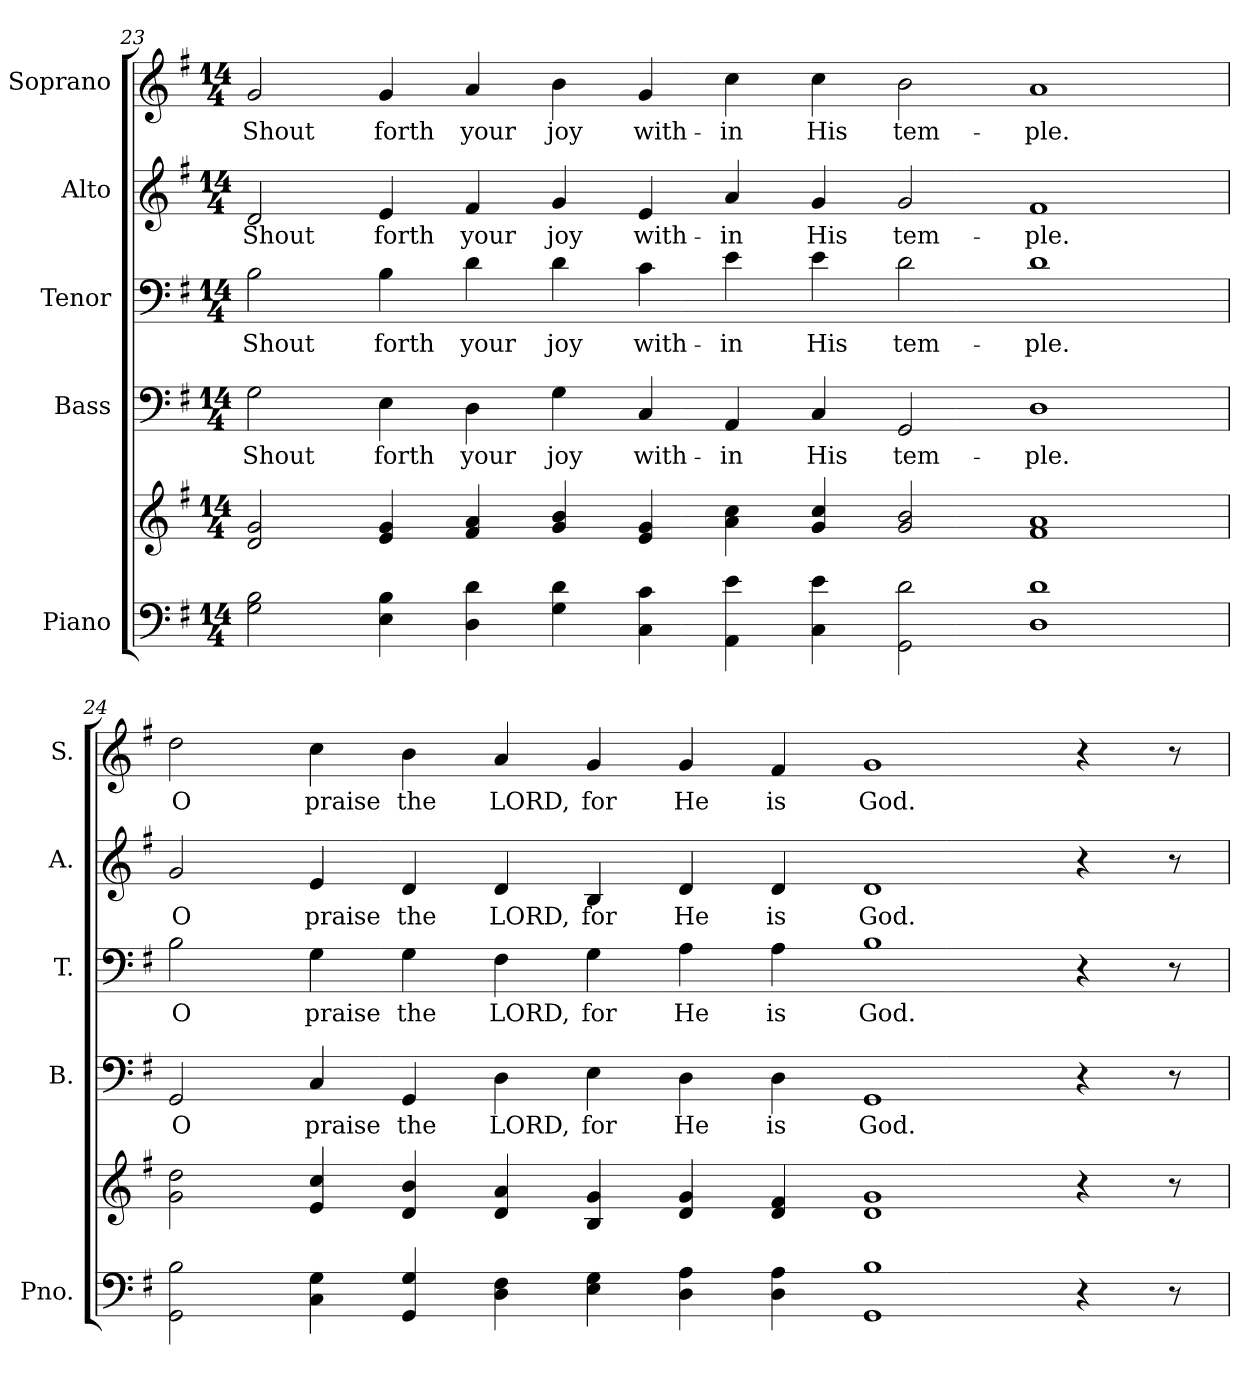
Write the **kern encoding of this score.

**kern	**kern	**kern	**text	**kern	**text	**kern	**text	**kern	**text
*part5	*part5	*part4	*part4	*part3	*part3	*part2	*part2	*part1	*part1
*staff6	*staff5	*staff4	*staff4	*staff3	*staff3	*staff2	*staff2	*staff1	*staff1
*I"Piano	*	*I"Bass	*	*I"Tenor	*	*I"Alto	*	*I"Soprano	*
*I'Pno.	*	*I'B.	*	*I'T.	*	*I'A.	*	*I'S.	*
!!LO:PB:g=z
*clefF4	*clefG2	*clefF4	*	*clefF4	*	*clefG2	*	*clefG2	*
*k[f#]	*k[f#]	*k[f#]	*	*k[f#]	*	*k[f#]	*	*k[f#]	*
*G:	*G:	*G:	*	*G:	*	*G:	*	*G:	*
*M14/4	*M14/4	*M14/4	*	*M14/4	*	*M14/4	*	*M14/4	*
=23	=23	=23	=23	=23	=23	=23	=23	=23	=23
!	!	!	!LO:LY:b:color=#000000	!	!	!	!	!	!
!	!	!	!	!	!LO:LY:b:color=#000000	!	!	!	!
!	!	!	!	!	!	!	!LO:LY:b:color=#000000	!	!
!	!	!	!	!	!	!	!	!	!LO:LY:b:color=#000000
2Gi\ 2Bi	2di/ 2gi	2Gi\	Shout	2Bi\	Shout	2di/	Shout	2gi/	Shout
!	!	!	!LO:LY:b:color=#000000	!	!	!	!	!	!
!	!	!	!	!	!LO:LY:b:color=#000000	!	!	!	!
!	!	!	!	!	!	!	!LO:LY:b:color=#000000	!	!
!	!	!	!	!	!	!	!	!	!LO:LY:b:color=#000000
4Ei\ 4Bi	4ei/ 4gi	4Ei\	forth	4Bi\	forth	4ei/	forth	4gi/	forth
!	!	!	!LO:LY:b:color=#000000	!	!	!	!	!	!
!	!	!	!	!	!LO:LY:b:color=#000000	!	!	!	!
!	!	!	!	!	!	!	!LO:LY:b:color=#000000	!	!
!	!	!	!	!	!	!	!	!	!LO:LY:b:color=#000000
4Di\ 4di	4f#i/ 4ai	4Di\	your	4di\	your	4f#i/	your	4ai/	your
!	!	!	!LO:LY:b:color=#000000	!	!	!	!	!	!
!	!	!	!	!	!LO:LY:b:color=#000000	!	!	!	!
!	!	!	!	!	!	!	!LO:LY:b:color=#000000	!	!
!	!	!	!	!	!	!	!	!	!LO:LY:b:color=#000000
4Gi\ 4di	4gi/ 4bi	4Gi\	joy	4di\	joy	4gi/	joy	4bi\	joy
!	!	!	!LO:LY:b:color=#000000	!	!	!	!	!	!
!	!	!	!	!	!LO:LY:b:color=#000000	!	!	!	!
!	!	!	!	!	!	!	!LO:LY:b:color=#000000	!	!
!	!	!	!	!	!	!	!	!	!LO:LY:b:color=#000000
4Ci\ 4ci	4ei/ 4gi	4Ci/	with-	4ci\	with-	4ei/	with-	4gi/	with-
!	!	!	!LO:LY:b:color=#000000	!	!	!	!	!	!
!	!	!	!	!	!LO:LY:b:color=#000000	!	!	!	!
!	!	!	!	!	!	!	!LO:LY:b:color=#000000	!	!
!	!	!	!	!	!	!	!	!	!LO:LY:b:color=#000000
4AAi\ 4ei	4ai\ 4cci	4AAi/	-in	4ei\	-in	4ai/	-in	4cci\	-in
!	!	!	!LO:LY:b:color=#000000	!	!	!	!	!	!
!	!	!	!	!	!LO:LY:b:color=#000000	!	!	!	!
!	!	!	!	!	!	!	!LO:LY:b:color=#000000	!	!
!	!	!	!	!	!	!	!	!	!LO:LY:b:color=#000000
4Ci\ 4ei	4gi/ 4cci	4Ci/	His	4ei\	His	4gi/	His	4cci\	His
!	!	!	!LO:LY:b:color=#000000	!	!	!	!	!	!
!	!	!	!	!	!LO:LY:b:color=#000000	!	!	!	!
!	!	!	!	!	!	!	!LO:LY:b:color=#000000	!	!
!	!	!	!	!	!	!	!	!	!LO:LY:b:color=#000000
2GGi\ 2di	2gi/ 2bi	2GGi/	tem-	2di\	tem-	2gi/	tem-	2bi\	tem-
!	!	!	!LO:LY:b:color=#000000	!	!	!	!	!	!
!	!	!	!	!	!LO:LY:b:color=#000000	!	!	!	!
!	!	!	!	!	!	!	!LO:LY:b:color=#000000	!	!
!	!	!	!	!	!	!	!	!	!LO:LY:b:color=#000000
1Di 1di	1f#i 1ai	1Di	-ple.	1di	-ple.	1f#i	-ple.	1ai	-ple.
!!LO:PB:g=z
=24	=24	=24	=24	=24	=24	=24	=24	=24	=24
!	!	!	!LO:LY:b:color=#000000	!	!	!	!	!	!
!	!	!	!	!	!LO:LY:b:color=#000000	!	!	!	!
!	!	!	!	!	!	!	!LO:LY:b:color=#000000	!	!
!	!	!	!	!	!	!	!	!	!LO:LY:b:color=#000000
2GGi\ 2Bi	2gi\ 2ddi	2GGi/	O	2Bi\	O	2gi/	O	2ddi\	O
!	!	!	!LO:LY:b:color=#000000	!	!	!	!	!	!
!	!	!	!	!	!LO:LY:b:color=#000000	!	!	!	!
!	!	!	!	!	!	!	!LO:LY:b:color=#000000	!	!
!	!	!	!	!	!	!	!	!	!LO:LY:b:color=#000000
4Ci\ 4Gi	4ei/ 4cci	4Ci/	praise	4Gi\	praise	4ei/	praise	4cci\	praise
!	!	!	!LO:LY:b:color=#000000	!	!	!	!	!	!
!	!	!	!	!	!LO:LY:b:color=#000000	!	!	!	!
!	!	!	!	!	!	!	!LO:LY:b:color=#000000	!	!
!	!	!	!	!	!	!	!	!	!LO:LY:b:color=#000000
4GGi/ 4Gi	4di/ 4bi	4GGi/	the	4Gi\	the	4di/	the	4bi\	the
!	!	!	!LO:LY:b:color=#000000	!	!	!	!	!	!
!	!	!	!	!	!LO:LY:b:color=#000000	!	!	!	!
!	!	!	!	!	!	!	!LO:LY:b:color=#000000	!	!
!	!	!	!	!	!	!	!	!	!LO:LY:b:color=#000000
4Di\ 4F#i	4di/ 4ai	4Di\	LORD,	4F#i\	LORD,	4di/	LORD,	4ai/	LORD,
!	!	!	!LO:LY:b:color=#000000	!	!	!	!	!	!
!	!	!	!	!	!LO:LY:b:color=#000000	!	!	!	!
!	!	!	!	!	!	!	!LO:LY:b:color=#000000	!	!
!	!	!	!	!	!	!	!	!	!LO:LY:b:color=#000000
4Ei\ 4Gi	4Bi/ 4gi	4Ei\	for	4Gi\	for	4Bi/	for	4gi/	for
!	!	!	!LO:LY:b:color=#000000	!	!	!	!	!	!
!	!	!	!	!	!LO:LY:b:color=#000000	!	!	!	!
!	!	!	!	!	!	!	!LO:LY:b:color=#000000	!	!
!	!	!	!	!	!	!	!	!	!LO:LY:b:color=#000000
4Di\ 4Ai	4di/ 4gi	4Di\	He	4Ai\	He	4di/	He	4gi/	He
!	!	!	!LO:LY:b:color=#000000	!	!	!	!	!	!
!	!	!	!	!	!LO:LY:b:color=#000000	!	!	!	!
!	!	!	!	!	!	!	!LO:LY:b:color=#000000	!	!
!	!	!	!	!	!	!	!	!	!LO:LY:b:color=#000000
4Di\ 4Ai	4di/ 4f#i	4Di\	is	4Ai\	is	4di/	is	4f#i/	is
!	!	!	!LO:LY:b:color=#000000	!	!	!	!	!	!
!	!	!	!	!	!LO:LY:b:color=#000000	!	!	!	!
!	!	!	!	!	!	!	!LO:LY:b:color=#000000	!	!
!	!	!	!	!	!	!	!	!	!LO:LY:b:color=#000000
1GGi 1Bi	1di 1gi	1GGi	God.	1Bi	God.	1di	God.	1gi	God.
4r	4r	4r	.	4r	.	4r	.	4r	.
8r	8r	8r	.	8r	.	8r	.	8r	.
=	=	=	=	=	=	=	=	=	=
*-	*-	*-	*-	*-	*-	*-	*-	*-	*-
